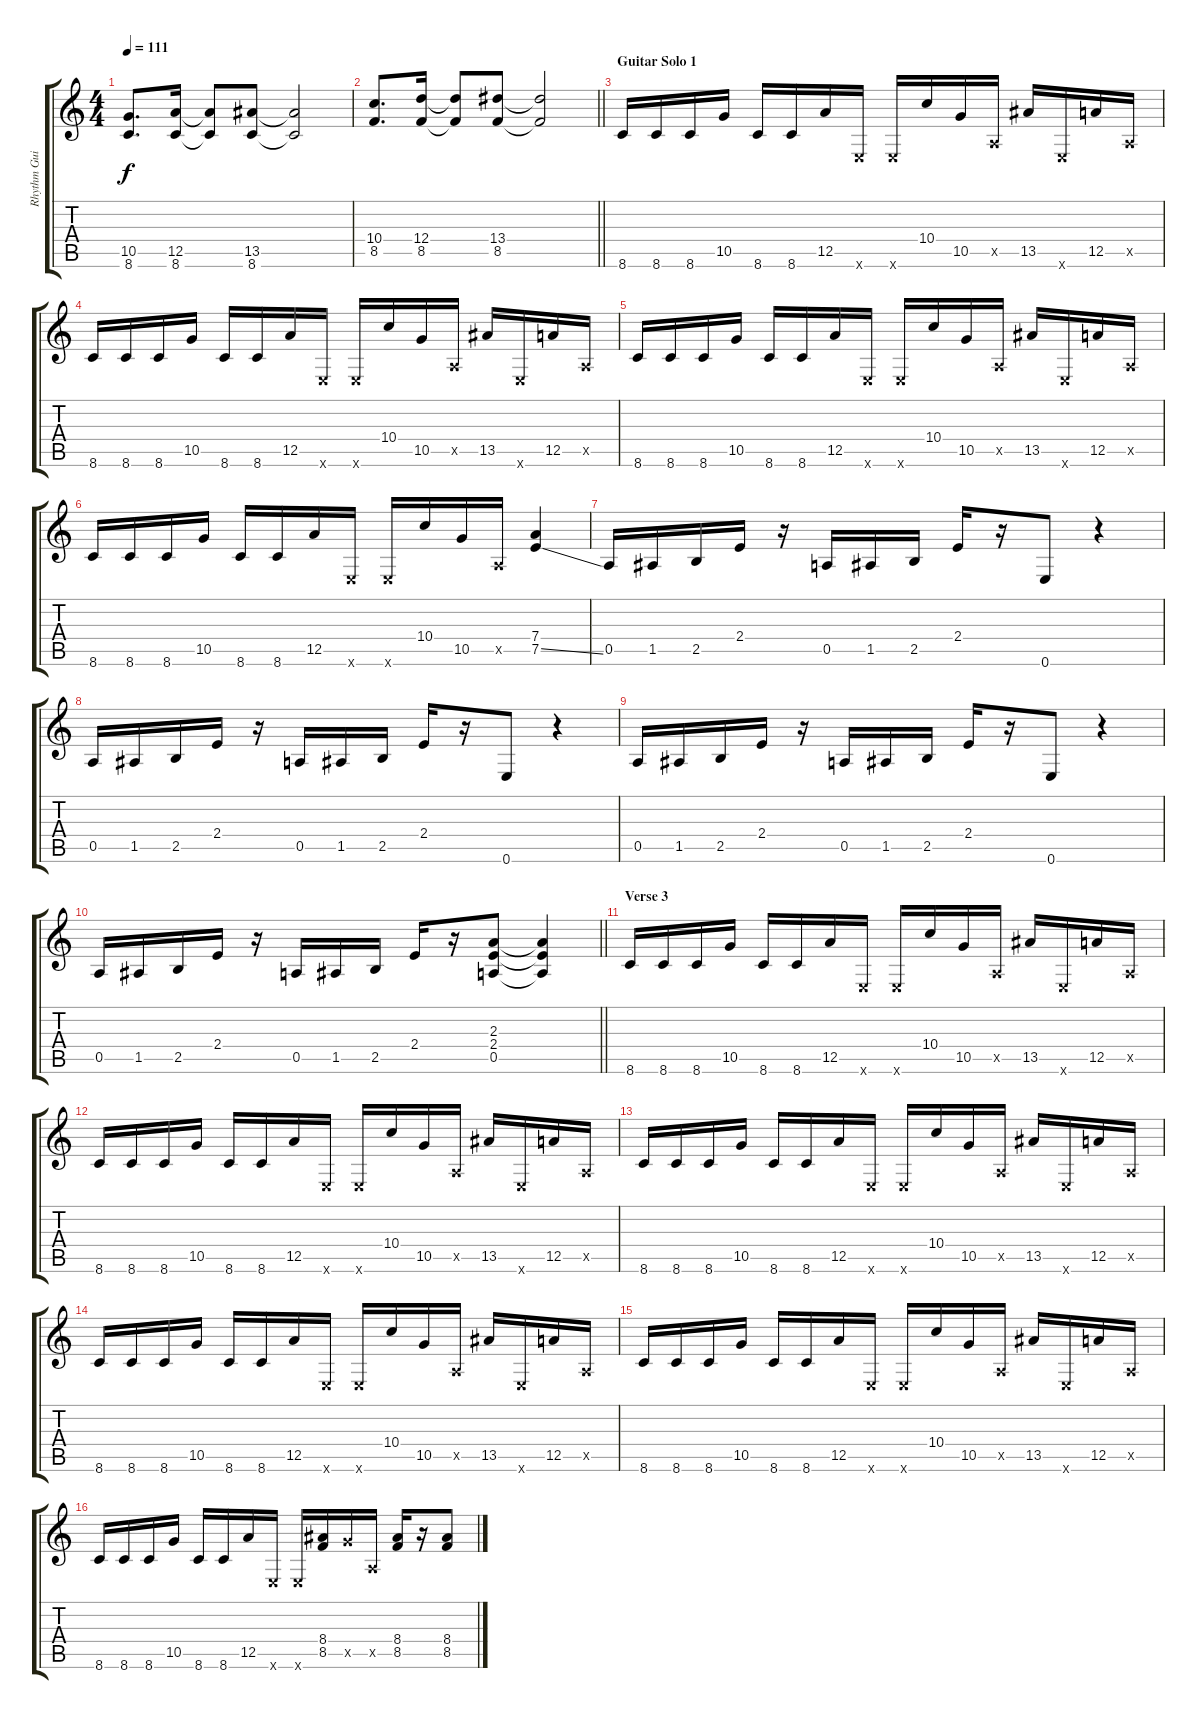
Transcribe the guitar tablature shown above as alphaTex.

\track ("Rhythm Guitar 2" "Rhythm Gui") {instrument distortionguitar}
\staff {score tabs}
\tuning (E4 B3 G3 D3 A2 E2) {hide}
\ts (4 4)
\tempo 111
\clef g2
\ks c
(10.5 8.6).8{d dy f} (12.5 8.6).16 (12.5{t} 8.6{t}).8 (13.5 8.6).8 (13.5{t} 8.6{t}).2 |
\barLineRight lightlight
(10.4 8.5).8{d} (12.4 8.5).16 (12.4{t} 8.5{t}).8 (13.4 8.5).8 (13.4{t} 8.5{t}).2 |
\section ("" "Guitar Solo 1")
8.6.16 8.6.16 8.6.16 10.5.16 8.6.16 8.6.16 12.5.16 0.6{x}.16 0.6{x}.16 10.4.16 10.5.16 0.5{x}.16 13.5.16 0.6{x}.16 12.5.16 0.5{x}.16 |
8.6.16 8.6.16 8.6.16 10.5.16 8.6.16 8.6.16 12.5.16 0.6{x}.16 0.6{x}.16 10.4.16 10.5.16 0.5{x}.16 13.5.16 0.6{x}.16 12.5.16 0.5{x}.16 |
8.6.16 8.6.16 8.6.16 10.5.16 8.6.16 8.6.16 12.5.16 0.6{x}.16 0.6{x}.16 10.4.16 10.5.16 0.5{x}.16 13.5.16 0.6{x}.16 12.5.16 0.5{x}.16 |
8.6.16 8.6.16 8.6.16 10.5.16 8.6.16 8.6.16 12.5.16 0.6{x}.16 0.6{x}.16 10.4.16 10.5.16 0.5{x}.16 (7.4 7.5{ss}).4 |
0.5.16 1.5.16 2.5.16 2.4.16 r.16 0.5.16 1.5.16 2.5.16 2.4.16 r.16 0.6.8 r.4 |
0.5.16 1.5.16 2.5.16 2.4.16 r.16 0.5.16 1.5.16 2.5.16 2.4.16 r.16 0.6.8 r.4 |
0.5.16 1.5.16 2.5.16 2.4.16 r.16 0.5.16 1.5.16 2.5.16 2.4.16 r.16 0.6.8 r.4 |
\barLineRight lightlight
0.5.16 1.5.16 2.5.16 2.4.16 r.16 0.5.16 1.5.16 2.5.16 2.4.16 r.16 (2.3 2.4 0.5).8 (2.3{t} 2.4{t} 0.5{t}).4 |
\section ("" "Verse 3")
8.6.16 8.6.16 8.6.16 10.5.16 8.6.16 8.6.16 12.5.16 0.6{x}.16 0.6{x}.16 10.4.16 10.5.16 0.5{x}.16 13.5.16 0.6{x}.16 12.5.16 0.5{x}.16 |
8.6.16 8.6.16 8.6.16 10.5.16 8.6.16 8.6.16 12.5.16 0.6{x}.16 0.6{x}.16 10.4.16 10.5.16 0.5{x}.16 13.5.16 0.6{x}.16 12.5.16 0.5{x}.16 |
8.6.16 8.6.16 8.6.16 10.5.16 8.6.16 8.6.16 12.5.16 0.6{x}.16 0.6{x}.16 10.4.16 10.5.16 0.5{x}.16 13.5.16 0.6{x}.16 12.5.16 0.5{x}.16 |
8.6.16 8.6.16 8.6.16 10.5.16 8.6.16 8.6.16 12.5.16 0.6{x}.16 0.6{x}.16 10.4.16 10.5.16 0.5{x}.16 13.5.16 0.6{x}.16 12.5.16 0.5{x}.16 |
8.6.16 8.6.16 8.6.16 10.5.16 8.6.16 8.6.16 12.5.16 0.6{x}.16 0.6{x}.16 10.4.16 10.5.16 0.5{x}.16 13.5.16 0.6{x}.16 12.5.16 0.5{x}.16 |
8.6.16 8.6.16 8.6.16 10.5.16 8.6.16 8.6.16 12.5.16 0.6{x}.16 0.6{x}.16 (8.4 8.5).16 10.5{x}.16 0.5{x}.16 (8.4 8.5).16 r.16 (8.4 8.5).8
